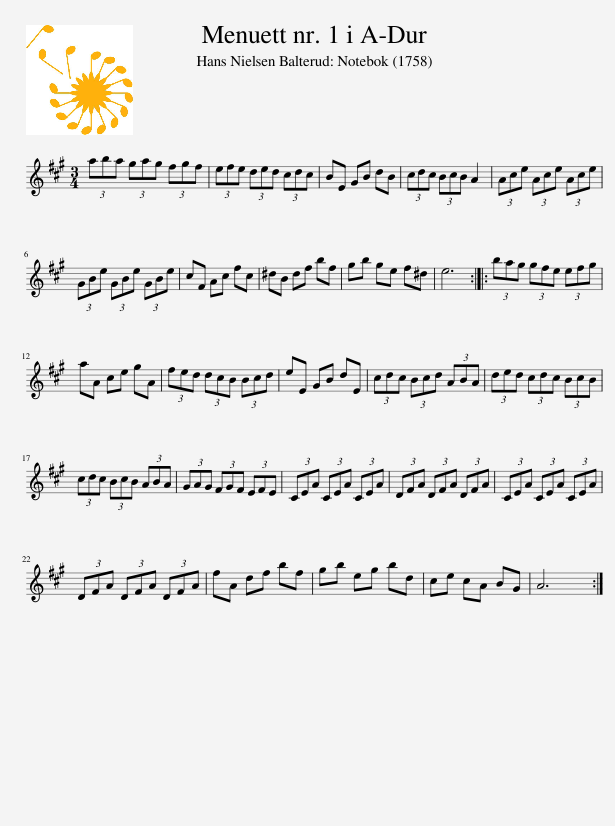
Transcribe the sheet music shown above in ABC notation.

X:1
L:1/8
M:3/4
I:linebreak $
K:A
V:1 treble
V:1
 (3aba (3gag (3fgf | (3efe (3ded (3cdc | BE GB dB | (3cdc (3BcB A2 | (3Ace (3Ace (3Ace |$ %5
 (3GBe (3GBe (3GBe | cF Ac fc | ^dB df bf | gb ge f^d | e6 :: %10
 (3bag (3gfe (3efg |$ aA ce gA | (3fed (3dcB (3Bcd | eE GB dE | (3cdc (3Bcd (3ABA | %15
 (3ded (3cdc (3BcB |$ (3cdc (3BcB (3ABA | (3GAG (3FGF (3EFE | (3CEA (3CEA (3CEA | (3DFA (3DFA (3DFA | %20
 (3CEA (3CEA (3CEA |$ (3DFA (3DFA (3DFA | fA df bf | gb eg bd | ce cA BG | %25
 A6 :| %26
